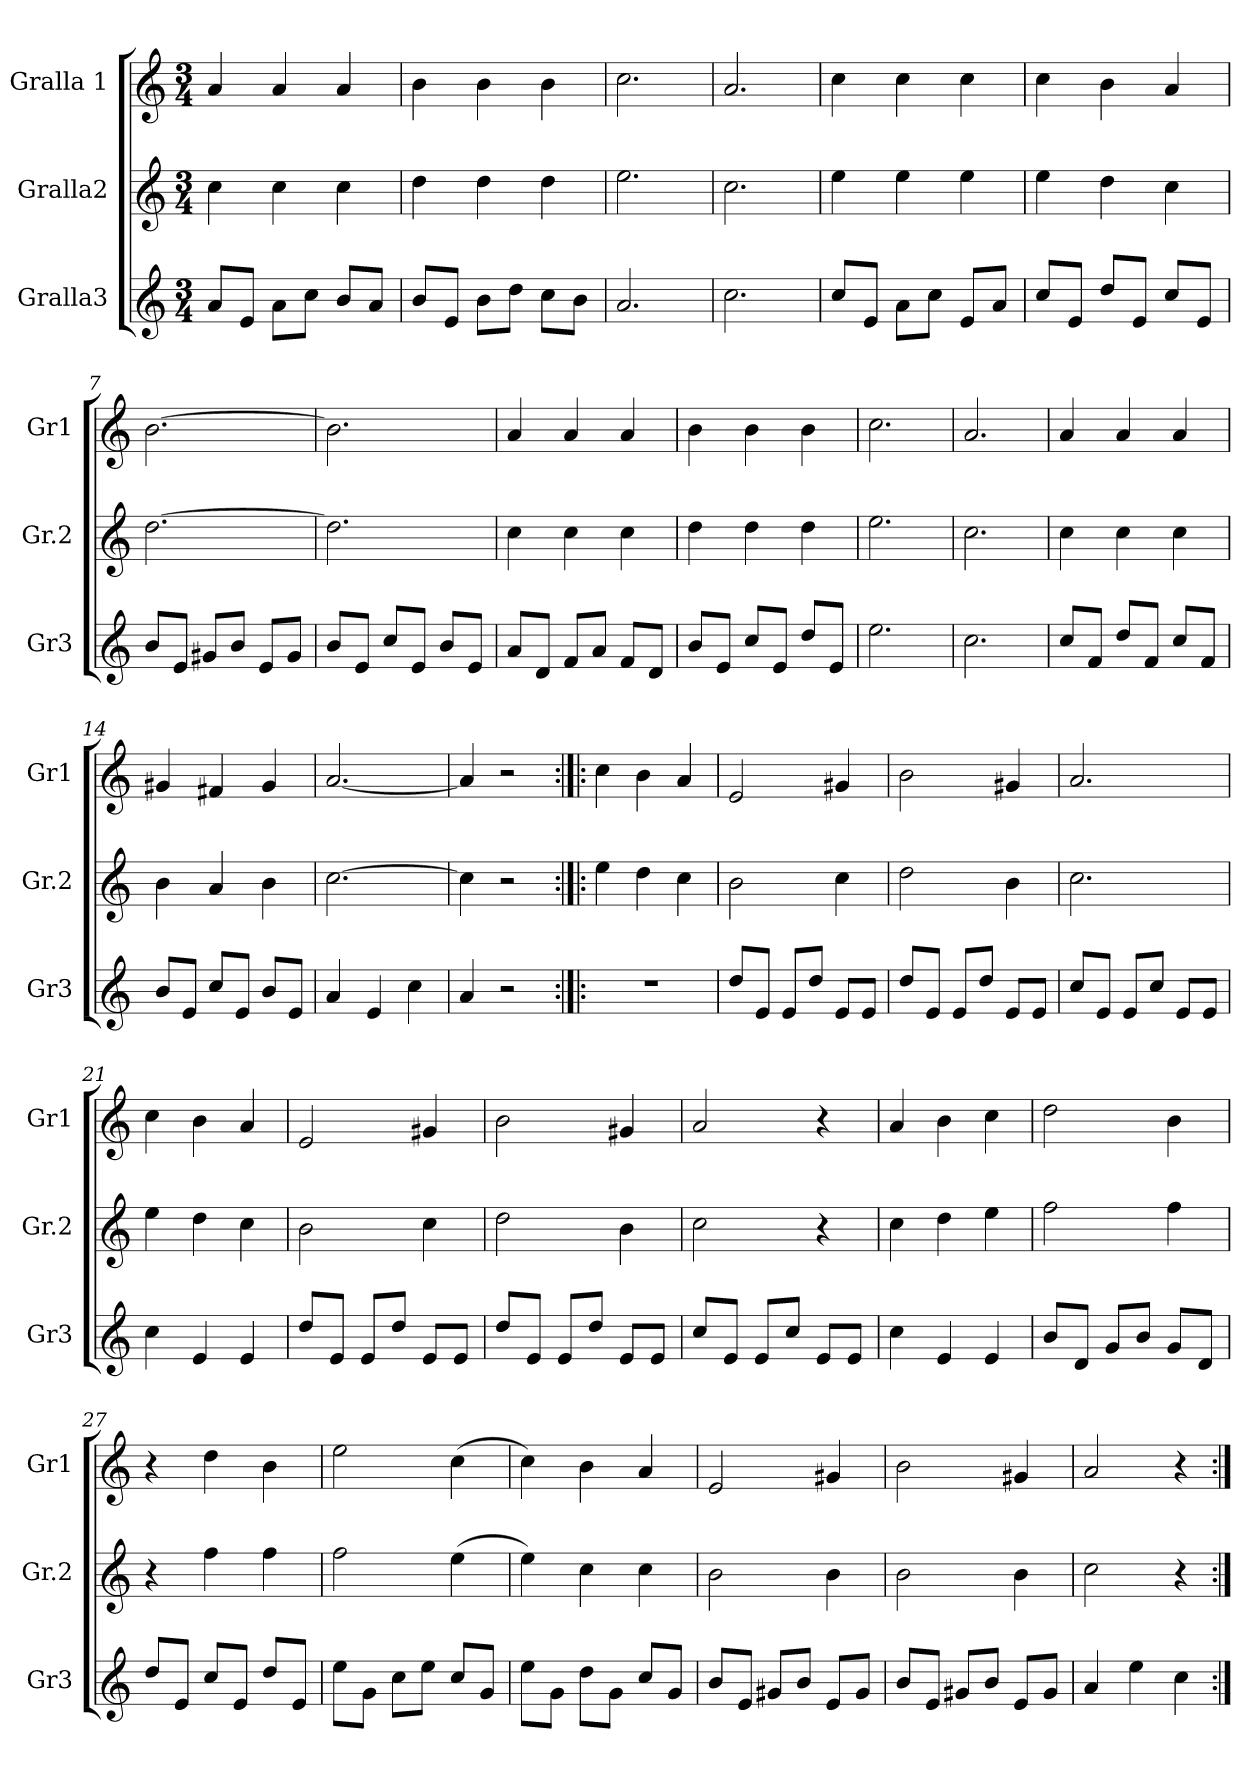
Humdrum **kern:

**kern	**kern	**kern
*part3	*part2	*part1
*staff3	*staff2	*staff1
*I"Gralla3	*I"Gralla2	*I"Gralla 1
*I'Gr3	*I'Gr.2	*I'Gr1
*clefG2	*clefG2	*clefG2
*k[]	*k[]	*k[]
*M3/4	*M3/4	*M3/4
=1	=1	=1
8a/L	4cc\	4a/
8e/J	.	.
8a\L	4cc\	4a/
8cc\J	.	.
8b/L	4cc\	4a/
8a/J	.	.
=2	=2	=2
8b/L	4dd\	4b\
8e/J	.	.
8b\L	4dd\	4b\
8dd\J	.	.
8cc\L	4dd\	4b\
8b\J	.	.
=3	=3	=3
2.a/	2.ee\	2.cc\
=4	=4	=4
2.cc\	2.cc\	2.a/
=5	=5	=5
8cc/L	4ee\	4cc\
8e/J	.	.
8a\L	4ee\	4cc\
8cc\J	.	.
8e/L	4ee\	4cc\
8a/J	.	.
=6	=6	=6
8cc/L	4ee\	4cc\
8e/J	.	.
8dd/L	4dd\	4b\
8e/J	.	.
8cc/L	4cc\	4a/
8e/J	.	.
=7	=7	=7
8b/L	[2.dd\	[2.b\
8e/J	.	.
8g#X/L	.	.
8b/J	.	.
8e/L	.	.
8g#/J	.	.
=8	=8	=8
8b/L	2.dd\]	2.b\]
8e/J	.	.
8cc/L	.	.
8e/J	.	.
8b/L	.	.
8e/J	.	.
=9	=9	=9
8a/L	4cc\	4a/
8d/J	.	.
8f/L	4cc\	4a/
8a/J	.	.
8f/L	4cc\	4a/
8d/J	.	.
=10	=10	=10
8b/L	4dd\	4b\
8e/J	.	.
8cc/L	4dd\	4b\
8e/J	.	.
8dd/L	4dd\	4b\
8e/J	.	.
=11	=11	=11
2.ee\	2.ee\	2.cc\
=12	=12	=12
2.cc\	2.cc\	2.a/
=13	=13	=13
8cc/L	4cc\	4a/
8f/J	.	.
8dd/L	4cc\	4a/
8f/J	.	.
8cc/L	4cc\	4a/
8f/J	.	.
=14	=14	=14
8b/L	4b\	4g#X/
8e/J	.	.
8cc/L	4a/	4f#X/
8e/J	.	.
8b/L	4b\	4g#/
8e/J	.	.
=15	=15	=15
4a/	[2.cc\	[2.a/
4e/	.	.
4cc\	.	.
=16	=16	=16
4a/	4cc\]	4a/]
2r	2r	2r
!!LO:LB:g=z
=17:|!|:	=17:|!|:	=17:|!|:
2.r	4ee\	4cc\
.	4dd\	4b\
.	4cc\	4a/
=18	=18	=18
8dd/L	2b\	2e/
8e/J	.	.
8e/L	.	.
8dd/J	.	.
8e/L	4cc\	4g#X/
8e/J	.	.
=19	=19	=19
8dd/L	2dd\	2b\
8e/J	.	.
8e/L	.	.
8dd/J	.	.
8e/L	4b\	4g#X/
8e/J	.	.
=20	=20	=20
8cc/L	2.cc\	2.a/
8e/J	.	.
8e/L	.	.
8cc/J	.	.
8e/L	.	.
8e/J	.	.
=21	=21	=21
4cc\	4ee\	4cc\
4e/	4dd\	4b\
4e/	4cc\	4a/
=22	=22	=22
8dd/L	2b\	2e/
8e/J	.	.
8e/L	.	.
8dd/J	.	.
8e/L	4cc\	4g#X/
8e/J	.	.
=23	=23	=23
8dd/L	2dd\	2b\
8e/J	.	.
8e/L	.	.
8dd/J	.	.
8e/L	4b\	4g#X/
8e/J	.	.
=24	=24	=24
8cc/L	2cc\	2a/
8e/J	.	.
8e/L	.	.
8cc/J	.	.
8e/L	4r	4r
8e/J	.	.
=25	=25	=25
4cc\	4cc\	4a/
4e/	4dd\	4b\
4e/	4ee\	4cc\
=26	=26	=26
8b/L	2ff\	2dd\
8d/J	.	.
8g/L	.	.
8b/J	.	.
8g/L	4ff\	4b\
8d/J	.	.
=27	=27	=27
8dd/L	4r	4r
8e/J	.	.
8cc/L	4ff\	4dd\
8e/J	.	.
8dd/L	4ff\	4b\
8e/J	.	.
=28	=28	=28
8ee\L	2ff\	2ee\
8g\J	.	.
8cc\L	.	.
8ee\J	.	.
8cc/L	(>4ee\	(>4cc\
8g/J	.	.
=29	=29	=29
8ee\L	4ee\)	4cc\)
8g\J	.	.
8dd\L	4cc\	4b\
8g\J	.	.
8cc/L	4cc\	4a/
8g/J	.	.
=30	=30	=30
8b/L	2b\	2e/
8e/J	.	.
8g#X/L	.	.
8b/J	.	.
8e/L	4b\	4g#X/
8g#/J	.	.
=31	=31	=31
8b/L	2b\	2b\
8e/J	.	.
8g#X/L	.	.
8b/J	.	.
8e/L	4b\	4g#X/
8g#/J	.	.
=32	=32	=32
4a/	2cc\	2a/
4ee\	.	.
4cc\	4r	4r
=:|!	=:|!	=:|!
*-	*-	*-
